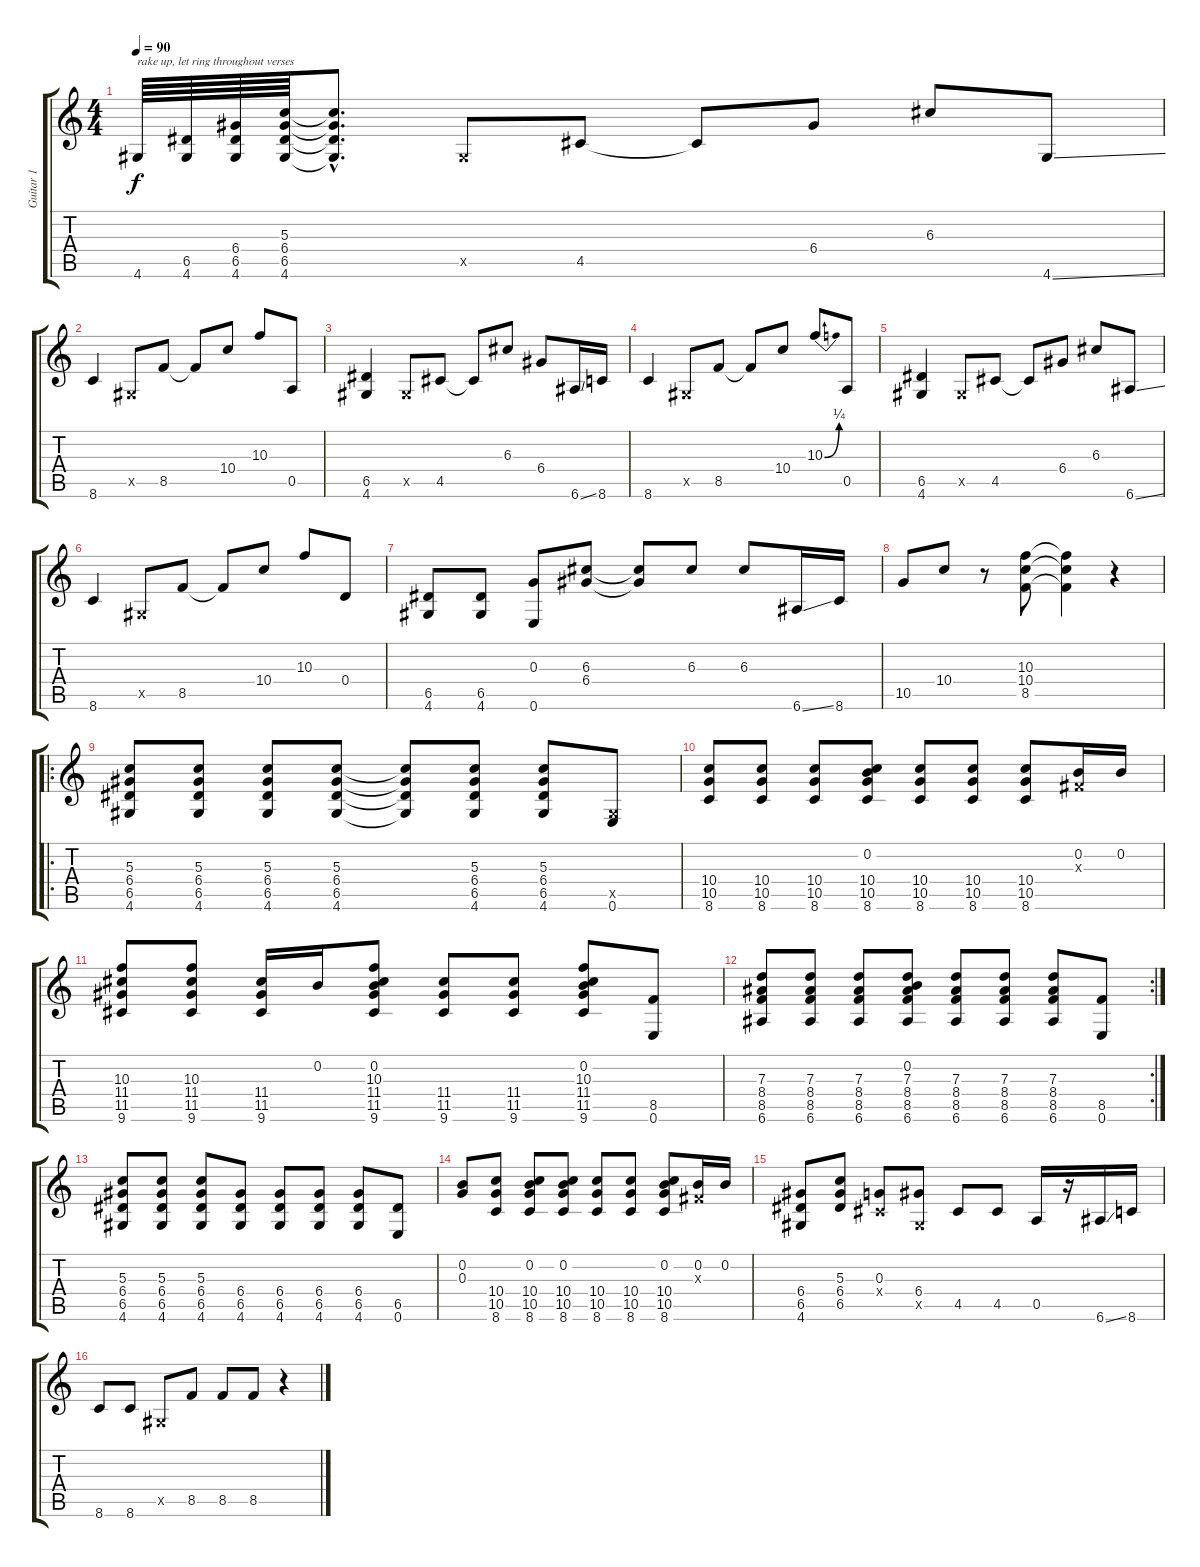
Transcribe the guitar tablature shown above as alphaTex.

\track ("Guitar 1" "Guitar 1") {instrument overdrivenguitar}
\staff {score tabs}
\tuning (E4 B3 G3 D3 A2 E2) {hide}
\ts (4 4)
\tempo 90
\clef g2
\ks c
4.6.64{txt "rake up, let ring throughout verses" dy f instrument overdrivenguitar} (6.5 4.6).64 (6.4 6.5 4.6).64 (5.3 6.4 6.5 4.6).64 (5.3{hac t} 6.4{hac t} 6.5{hac t} 4.6{hac t}).8{d} -1.5{x}.8 4.5.8 4.5{t}.8 6.4.8 6.3.8 4.6{ss}.8 |
8.6.4 -1.5{x}.8 8.5.8 8.5{t}.8 10.4.8 10.3.8 0.5.8 |
(6.5 4.6).4 -1.5{x}.8 4.5.8 4.5{t}.8 6.3.8 6.4.8 6.6{ss}.16 8.6.16 |
8.6.4 -1.5{x}.8 8.5.8 8.5{t}.8 10.4.8 10.3{be (bend 0 0 60 1)}.8 0.5.8 |
(6.5 4.6).4 -1.5{x}.8 4.5.8 4.5{t}.8 6.4.8 6.3.8 6.6{ss}.8 |
8.6.4 -1.5{x}.8 8.5.8 8.5{t}.8 10.4.8 10.3.8 0.4.8 |
(6.5 4.6).8 (6.5 4.6).8 (0.3 0.6).8 (6.3 6.4).8 (6.3{t} 6.4{t}).8 6.3.8 6.3.8 6.6{ss}.16 8.6.16 |
10.5.8 10.4.8 r.8 (10.3 10.4 8.5).8 (10.3{t} 10.4{t} 8.5{t}).4 r.4 |
\ro
(5.3 6.4 6.5 4.6).8 (5.3 6.4 6.5 4.6).8 (5.3 6.4 6.5 4.6).8 (5.3 6.4 6.5 4.6).8 (5.3{t} 6.4{t} 6.5{t} 4.6{t}).8 (5.3 6.4 6.5 4.6).8 (5.3 6.4 6.5 4.6).8 (-1.5{x} 0.6).8 |
(10.4 10.5 8.6).8 (10.4 10.5 8.6).8 (10.4 10.5 8.6).8 (0.2 10.4 10.5 8.6).8 (10.4 10.5 8.6).8 (10.4 10.5 8.6).8 (10.4 10.5 8.6).8 (0.2 -1.3{x}).16 0.2.16 |
(10.3 11.4 11.5 9.6).8 (10.3 11.4 11.5 9.6).8 (11.4 11.5 9.6).16 0.2.16 (0.2 10.3 11.4 11.5 9.6).8 (11.4 11.5 9.6).8 (11.4 11.5 9.6).8 (0.2 10.3 11.4 11.5 9.6).8 (8.5 0.6).8 |
\rc 2
(7.3 8.4 8.5 6.6).8 (7.3 8.4 8.5 6.6).8 (7.3 8.4 8.5 6.6).8 (0.2 7.3 8.4 8.5 6.6).8 (7.3 8.4 8.5 6.6).8 (7.3 8.4 8.5 6.6).8 (7.3 8.4 8.5 6.6).8 (8.5 0.6).8 |
(5.3 6.4 6.5 4.6).8 (5.3 6.4 6.5 4.6).8 (5.3 6.4 6.5 4.6).8 (6.4 6.5 4.6).8 (6.4 6.5 4.6).8 (6.4 6.5 4.6).8 (6.4 6.5 4.6).8 (6.5 0.6).8 |
(0.2 0.3).8 (10.4 10.5 8.6).8 (0.2 10.4 10.5 8.6).8 (0.2 10.4 10.5 8.6).8 (10.4 10.5 8.6).8 (10.4 10.5 8.6).8 (0.2 10.4 10.5 8.6).8 (0.2 -1.3{x}).16 0.2.16 |
(6.4 6.5 4.6).8 (5.3 6.4 6.5).8 (0.3 -1.4{x}).8 (6.4 -1.5{x}).8 4.5.8 4.5.8 0.5.16 r.16 6.6{ss}.16 8.6.16 |
8.6.8 8.6.8 -1.5{x}.8 8.5.8 8.5.8 8.5.8 r.4
